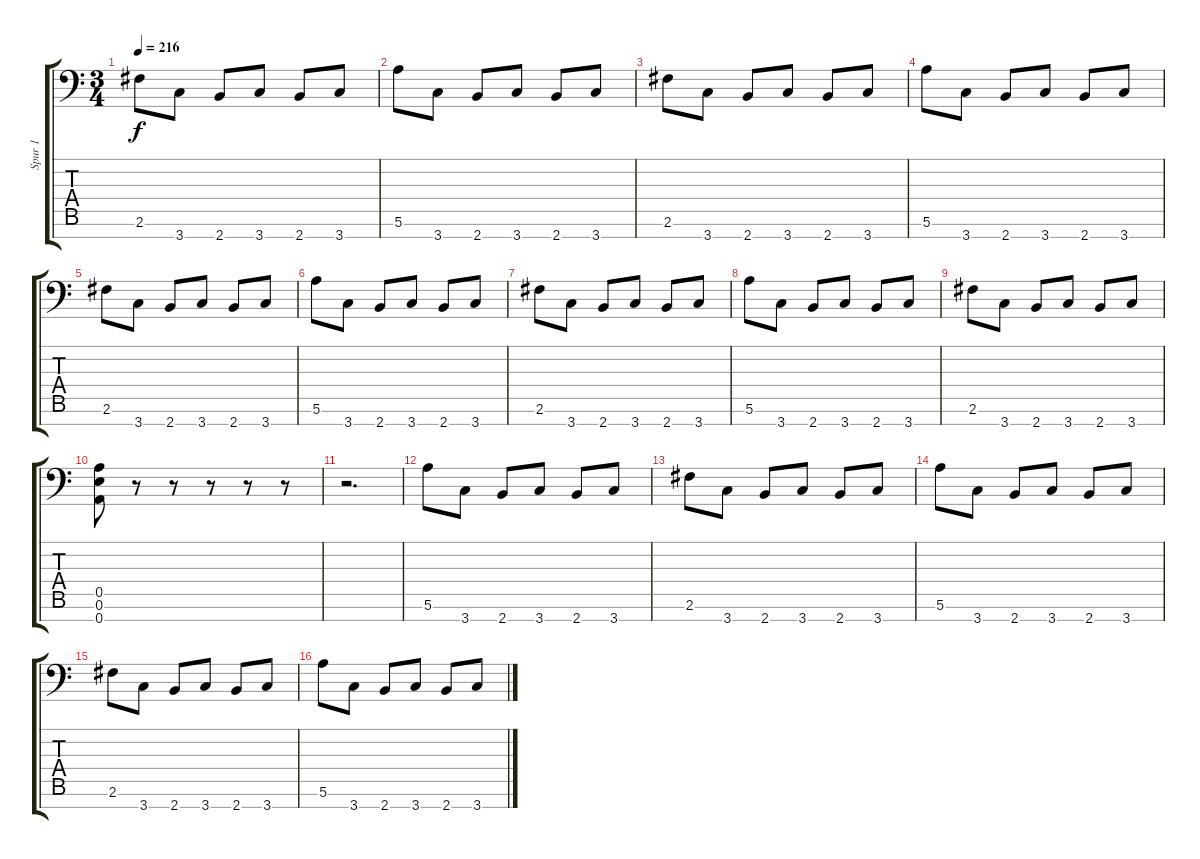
\track ("Spur 1" "Spur 1") {instrument distortionguitar}
\staff {score tabs}
\tuning (E4 B3 G3 D3 A2 E2 A1) {hide}
\ts (3 4)
\tempo 216
\clef f4
\ks c
2.6.8{dy f} 3.7.8 2.7.8 3.7.8 2.7.8 3.7.8 |
5.6.8 3.7.8 2.7.8 3.7.8 2.7.8 3.7.8 |
2.6.8 3.7.8 2.7.8 3.7.8 2.7.8 3.7.8 |
5.6.8 3.7.8 2.7.8 3.7.8 2.7.8 3.7.8 |
2.6.8 3.7.8 2.7.8 3.7.8 2.7.8 3.7.8 |
5.6.8 3.7.8 2.7.8 3.7.8 2.7.8 3.7.8 |
2.6.8 3.7.8 2.7.8 3.7.8 2.7.8 3.7.8 |
5.6.8 3.7.8 2.7.8 3.7.8 2.7.8 3.7.8 |
2.6.8 3.7.8 2.7.8 3.7.8 2.7.8 3.7.8 |
(0.5 0.6 0.7).8 r.8 r.8 r.8 r.8 r.8 |
r.2{d} |
5.6.8 3.7.8 2.7.8 3.7.8 2.7.8 3.7.8 |
2.6.8 3.7.8 2.7.8 3.7.8 2.7.8 3.7.8 |
5.6.8 3.7.8 2.7.8 3.7.8 2.7.8 3.7.8 |
2.6.8 3.7.8 2.7.8 3.7.8 2.7.8 3.7.8 |
5.6.8 3.7.8 2.7.8 3.7.8 2.7.8 3.7.8
